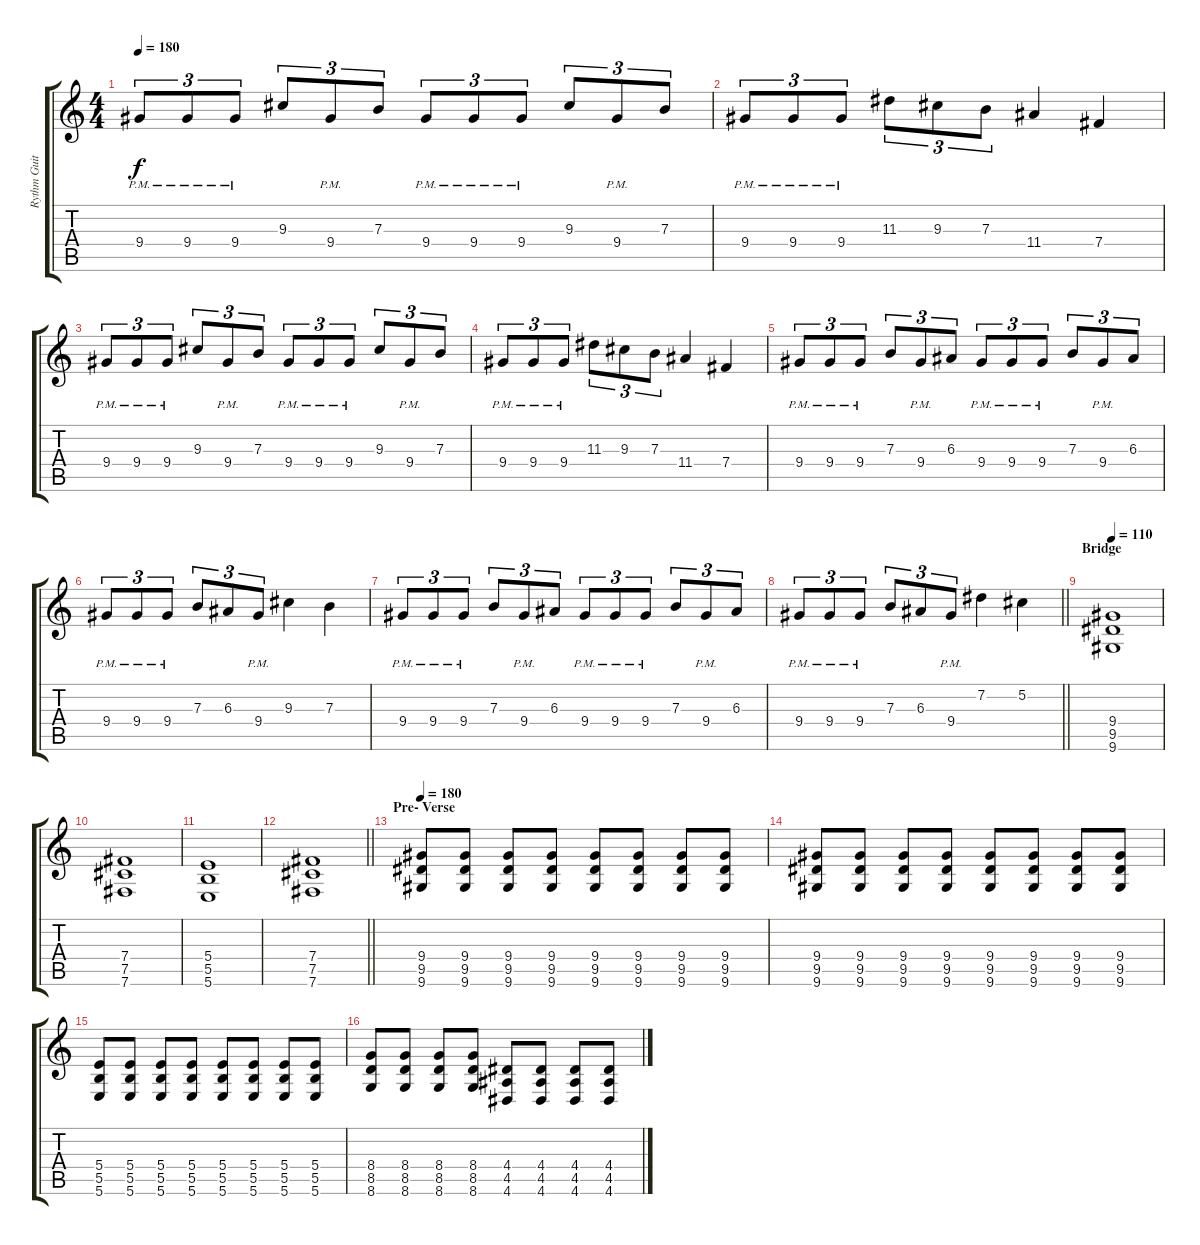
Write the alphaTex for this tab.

\track ("Rythm Guitar I" "Rythm Guit") {instrument distortionguitar}
\staff {score tabs}
\tuning (Db4 Ab3 E3 B2 Gb2 B1) {hide}
\ts (4 4)
\tempo 180
\clef g2
\ks c
9.4{pm}.8{tu (3 2) dy f} 9.4{pm}.8{tu (3 2)} 9.4{pm}.8{tu (3 2)} 9.3.8{tu (3 2)} 9.4{pm}.8{tu (3 2)} 7.3.8{tu (3 2)} 9.4{pm}.8{tu (3 2)} 9.4{pm}.8{tu (3 2)} 9.4{pm}.8{tu (3 2)} 9.3.8{tu (3 2)} 9.4{pm}.8{tu (3 2)} 7.3.8{tu (3 2)} |
9.4{pm}.8{tu (3 2)} 9.4{pm}.8{tu (3 2)} 9.4{pm}.8{tu (3 2)} 11.3.8{tu (3 2)} 9.3.8{tu (3 2)} 7.3.8{tu (3 2)} 11.4.4 7.4.4 |
9.4{pm}.8{tu (3 2)} 9.4{pm}.8{tu (3 2)} 9.4{pm}.8{tu (3 2)} 9.3.8{tu (3 2)} 9.4{pm}.8{tu (3 2)} 7.3.8{tu (3 2)} 9.4{pm}.8{tu (3 2)} 9.4{pm}.8{tu (3 2)} 9.4{pm}.8{tu (3 2)} 9.3.8{tu (3 2)} 9.4{pm}.8{tu (3 2)} 7.3.8{tu (3 2)} |
9.4{pm}.8{tu (3 2)} 9.4{pm}.8{tu (3 2)} 9.4{pm}.8{tu (3 2)} 11.3.8{tu (3 2)} 9.3.8{tu (3 2)} 7.3.8{tu (3 2)} 11.4.4 7.4.4 |
9.4{pm}.8{tu (3 2)} 9.4{pm}.8{tu (3 2)} 9.4{pm}.8{tu (3 2)} 7.3.8{tu (3 2)} 9.4{pm}.8{tu (3 2)} 6.3.8{tu (3 2)} 9.4{pm}.8{tu (3 2)} 9.4{pm}.8{tu (3 2)} 9.4{pm}.8{tu (3 2)} 7.3.8{tu (3 2)} 9.4{pm}.8{tu (3 2)} 6.3.8{tu (3 2)} |
9.4{pm}.8{tu (3 2)} 9.4{pm}.8{tu (3 2)} 9.4{pm}.8{tu (3 2)} 7.3.8{tu (3 2)} 6.3.8{tu (3 2)} 9.4{pm}.8{tu (3 2)} 9.3.4 7.3.4 |
9.4{pm}.8{tu (3 2)} 9.4{pm}.8{tu (3 2)} 9.4{pm}.8{tu (3 2)} 7.3.8{tu (3 2)} 9.4{pm}.8{tu (3 2)} 6.3.8{tu (3 2)} 9.4{pm}.8{tu (3 2)} 9.4{pm}.8{tu (3 2)} 9.4{pm}.8{tu (3 2)} 7.3.8{tu (3 2)} 9.4{pm}.8{tu (3 2)} 6.3.8{tu (3 2)} |
\barLineRight lightlight
9.4{pm}.8{tu (3 2)} 9.4{pm}.8{tu (3 2)} 9.4{pm}.8{tu (3 2)} 7.3.8{tu (3 2)} 6.3.8{tu (3 2)} 9.4{pm}.8{tu (3 2)} 7.2.4 5.2.4 |
\section ("" "Bridge")
\tempo 110
(9.4 9.5 9.6).1 |
(7.4 7.5 7.6).1 |
(5.4 5.5 5.6).1 |
\barLineRight lightlight
(7.4 7.5 7.6).1 |
\section ("" "Pre- Verse")
\tempo 180
(9.4 9.5 9.6).8 (9.4 9.5 9.6).8 (9.4 9.5 9.6).8 (9.4 9.5 9.6).8 (9.4 9.5 9.6).8 (9.4 9.5 9.6).8 (9.4 9.5 9.6).8 (9.4 9.5 9.6).8 |
(9.4 9.5 9.6).8 (9.4 9.5 9.6).8 (9.4 9.5 9.6).8 (9.4 9.5 9.6).8 (9.4 9.5 9.6).8 (9.4 9.5 9.6).8 (9.4 9.5 9.6).8 (9.4 9.5 9.6).8 |
(5.4 5.5 5.6).8 (5.4 5.5 5.6).8 (5.4 5.5 5.6).8 (5.4 5.5 5.6).8 (5.4 5.5 5.6).8 (5.4 5.5 5.6).8 (5.4 5.5 5.6).8 (5.4 5.5 5.6).8 |
(8.4 8.5 8.6).8 (8.4 8.5 8.6).8 (8.4 8.5 8.6).8 (8.4 8.5 8.6).8 (4.4 4.5 4.6).8 (4.4 4.5 4.6).8 (4.4 4.5 4.6).8 (4.4 4.5 4.6).8
